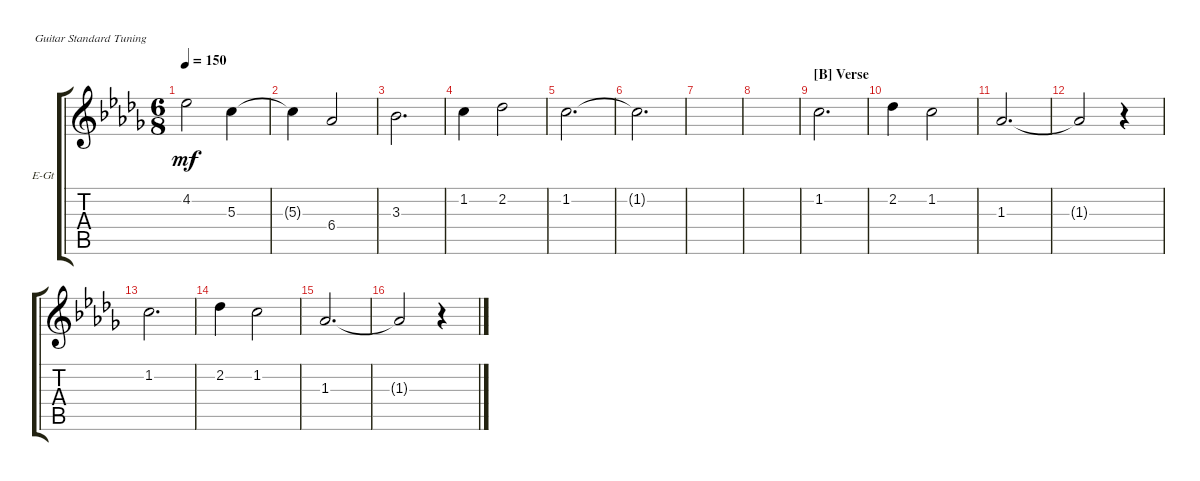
\defaultSystemsLayout 4
\bracketExtendMode groupsimilarinstruments
\firstSystemTrackNameOrientation horizontal
\otherSystemsTrackNameOrientation horizontal
\track ("Art's Voice" "E-Gt") {instrument electricguitarclean}
\staff {score tabs}
\tuning (E4 B3 G3 D3 A2 E2)
\ts (6 8)
\tempo 150
\clef g2
\scale
0.333333
\ks db
4.2.2{dy mf} 5.3.4 |
\scale
0.333333 5.3{t}.4 6.4.2 |
\scale
0.333333 3.3.2{d} |
\scale
0.333333 1.2.4 2.2.2 |
\scale
0.333333 1.2.2{d} |
\scale
0.333333 1.2{t}.2{d} |
\scale
0.333333 |
\scale
0.333333 |
\section ("B" "Verse")
\scale
0.333333 1.2.2{d} |
\scale
0.333333 2.2.4 1.2.2 |
\scale
0.333333 1.3.2{d} |
\scale
0.333333 1.3{t}.2 r.4 |
\scale
0.333333 1.2.2{d} |
\scale
0.333333 2.2.4 1.2.2 |
\scale
0.333333 1.3.2{d} |
\scale
0.333333 1.3{t}.2 r.4
